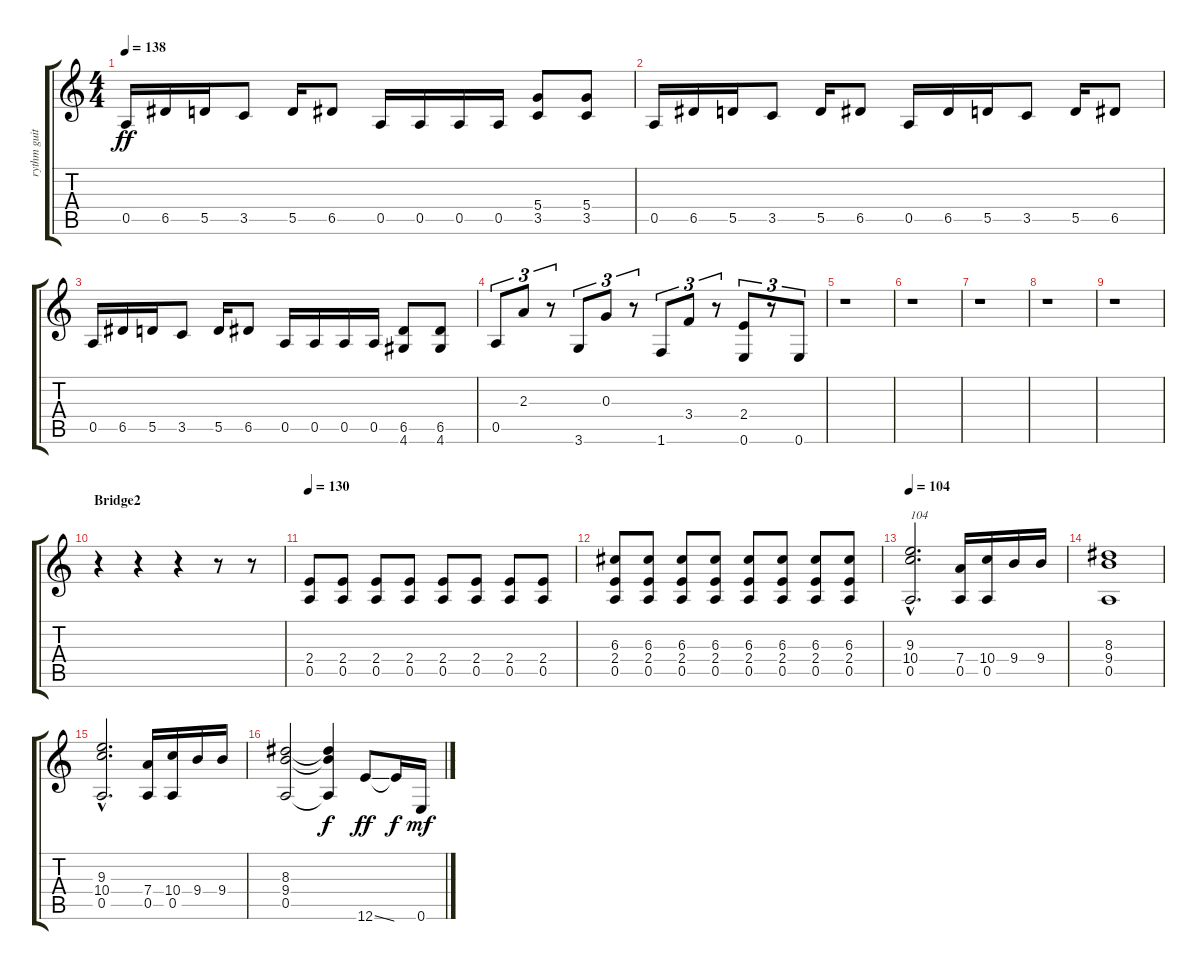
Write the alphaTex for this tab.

\track ("rythm guitar" "rythm guit") {instrument distortionguitar}
\staff {score tabs}
\tuning (E4 B3 G3 D3 A2 E2) {hide}
\ts (4 4)
\tempo 138
\clef g2
\ks c
0.5.16{dy ff} 6.5.16 5.5.16 3.5.8 5.5.16 6.5.8 0.5.16 0.5.16 0.5.16 0.5.16 (5.4 3.5).8 (5.4 3.5).8 |
0.5.16 6.5.16 5.5.16 3.5.8 5.5.16 6.5.8 0.5.16 6.5.16 5.5.16 3.5.8 5.5.16 6.5.8 |
0.5.16 6.5.16 5.5.16 3.5.8 5.5.16 6.5.8 0.5.16 0.5.16 0.5.16 0.5.16 (6.5 4.6).8 (6.5 4.6).8 |
0.5.8{tu (3 2)} 2.3.8{tu (3 2)} r.8{tu (3 2)} 3.6.8{tu (3 2)} 0.3.8{tu (3 2)} r.8{tu (3 2)} 1.6.8{tu (3 2)} 3.4.8{tu (3 2)} r.8{tu (3 2)} (2.4 0.6).8{tu (3 2)} r.8{tu (3 2)} 0.6.8{tu (3 2)} |
r.1 |
r.1 |
r.1 |
r.1 |
r.1 |
\section ("" "Bridge2")
r.4 r.4 r.4 r.8 r.8 |
\tempo 130
(2.4 0.5).8 (2.4 0.5).8 (2.4 0.5).8 (2.4 0.5).8 (2.4 0.5).8 (2.4 0.5).8 (2.4 0.5).8 (2.4 0.5).8 |
(6.3 2.4 0.5).8 (6.3 2.4 0.5).8 (6.3 2.4 0.5).8 (6.3 2.4 0.5).8 (6.3 2.4 0.5).8 (6.3 2.4 0.5).8 (6.3 2.4 0.5).8 (6.3 2.4 0.5).8 |
\tempo 104
(9.3{hac} 10.4{hac} 0.5{hac}).2{d txt "104"} (7.4 0.5).16 (10.4 0.5).16 9.4.16 9.4.16 |
(8.3 9.4 0.5).1 |
(9.3{hac} 10.4{hac} 0.5{hac}).2{d} (7.4 0.5).16 (10.4 0.5).16 9.4.16 9.4.16 |
(8.3 9.4 0.5).2 (8.3{t} 9.4{t} 0.5{t}).4{dy f} 12.6{ss}.8{dy ff} 12.6{t}.16{dy f} 0.6.16{dy mf}
